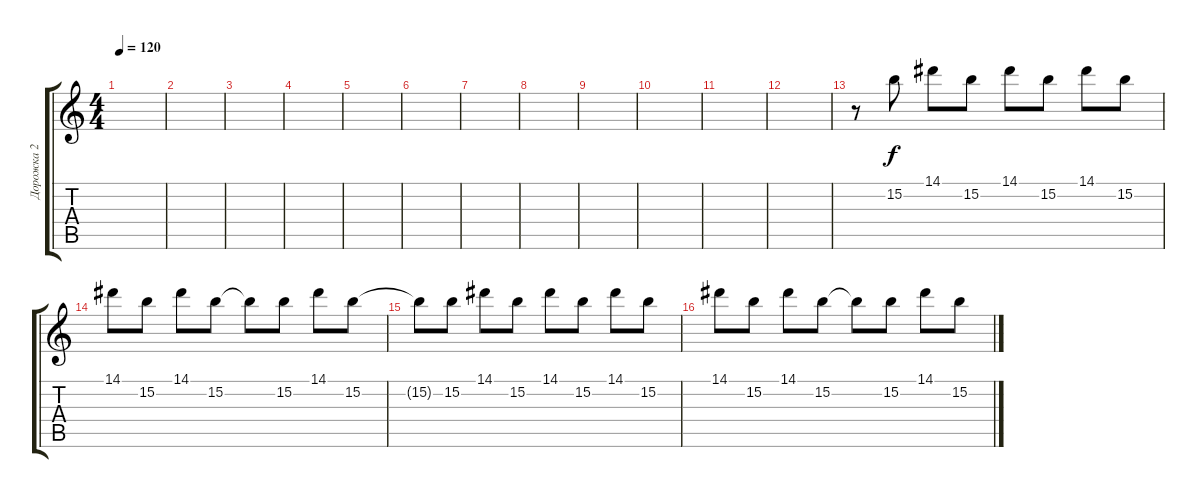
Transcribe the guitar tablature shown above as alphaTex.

\track ("Дорожка 2" "Дорожка 2") {instrument electricguitarjazz}
\staff {score tabs}
\tuning (Db4 Ab3 E3 B2 Gb2 B1) {hide}
\ts (4 4)
\tempo 120
\clef g2
\ks c
|
|
|
|
|
|
|
|
|
|
|
|
r.8 15.2.8 14.1.8 15.2.8 14.1.8 15.2.8 14.1.8 15.2.8 |
14.1.8 15.2.8 14.1.8 15.2.8 15.2{t}.8 15.2.8 14.1.8 15.2.8 |
15.2{t}.8 15.2.8 14.1.8 15.2.8 14.1.8 15.2.8 14.1.8 15.2.8 |
14.1.8 15.2.8 14.1.8 15.2.8 15.2{t}.8 15.2.8 14.1.8 15.2.8
